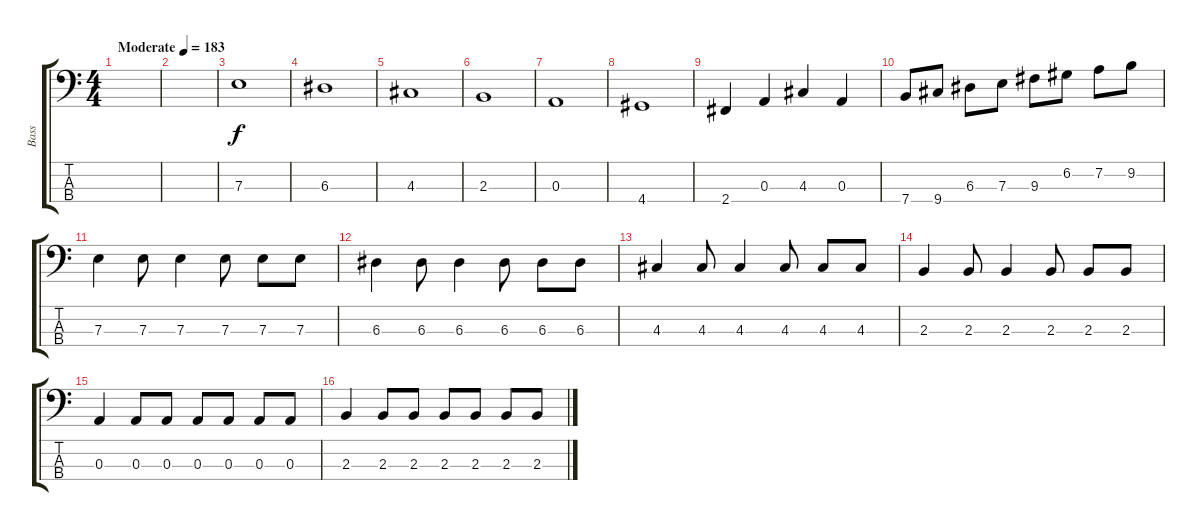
\track ("Bass" "Bass") {instrument electricbassfinger}
\staff {score tabs}
\tuning (G2 D2 A1 E1) {hide}
\ts (4 4)
\tempo (183 "Moderate")
\clef f4
\ks c
|
|
7.3.1 |
6.3.1 |
4.3.1 |
2.3.1 |
0.3.1 |
4.4.1 |
2.4.4 0.3.4 4.3.4 0.3.4 |
7.4.8 9.4.8 6.3.8 7.3.8 9.3.8 6.2.8 7.2.8 9.2.8 |
7.3.4 7.3.8 7.3.4 7.3.8 7.3.8 7.3.8 |
6.3.4 6.3.8 6.3.4 6.3.8 6.3.8 6.3.8 |
4.3.4 4.3.8 4.3.4 4.3.8 4.3.8 4.3.8 |
2.3.4 2.3.8 2.3.4 2.3.8 2.3.8 2.3.8 |
0.3.4 0.3.8 0.3.8 0.3.8 0.3.8 0.3.8 0.3.8 |
2.3.4 2.3.8 2.3.8 2.3.8 2.3.8 2.3.8 2.3.8
